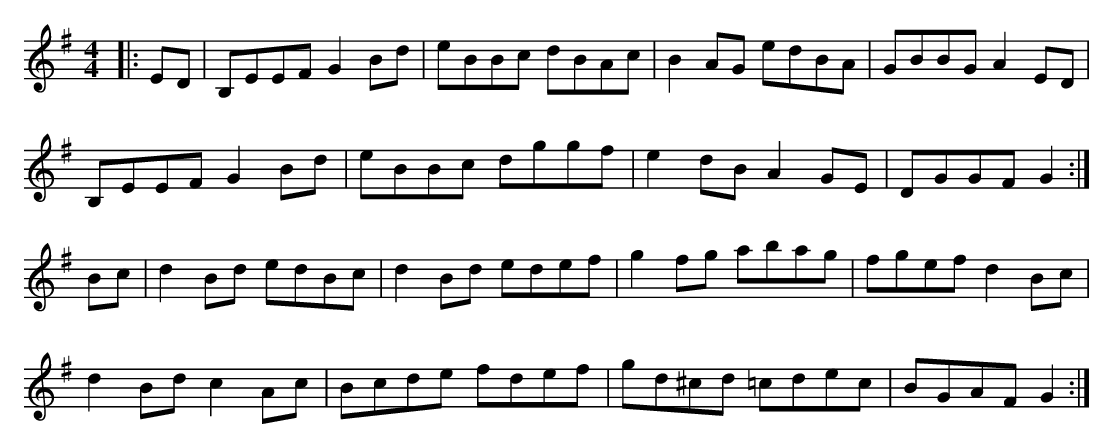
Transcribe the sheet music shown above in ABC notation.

X:1
M:4/4
K:G
|:ED|B,EEF G2Bd|eBBc dBAc|B2AG edBA|GBBG A2ED|
B,EEF G2Bd|eBBc dggf|e2dB A2GE|DGGF G2:|
Bc|d2Bd edBc|d2Bd edef|g2fg abag|fgef d2Bc|
d2Bd c2Ac|Bcde fdef|gd^cd =cdec|BGAF G2:|
